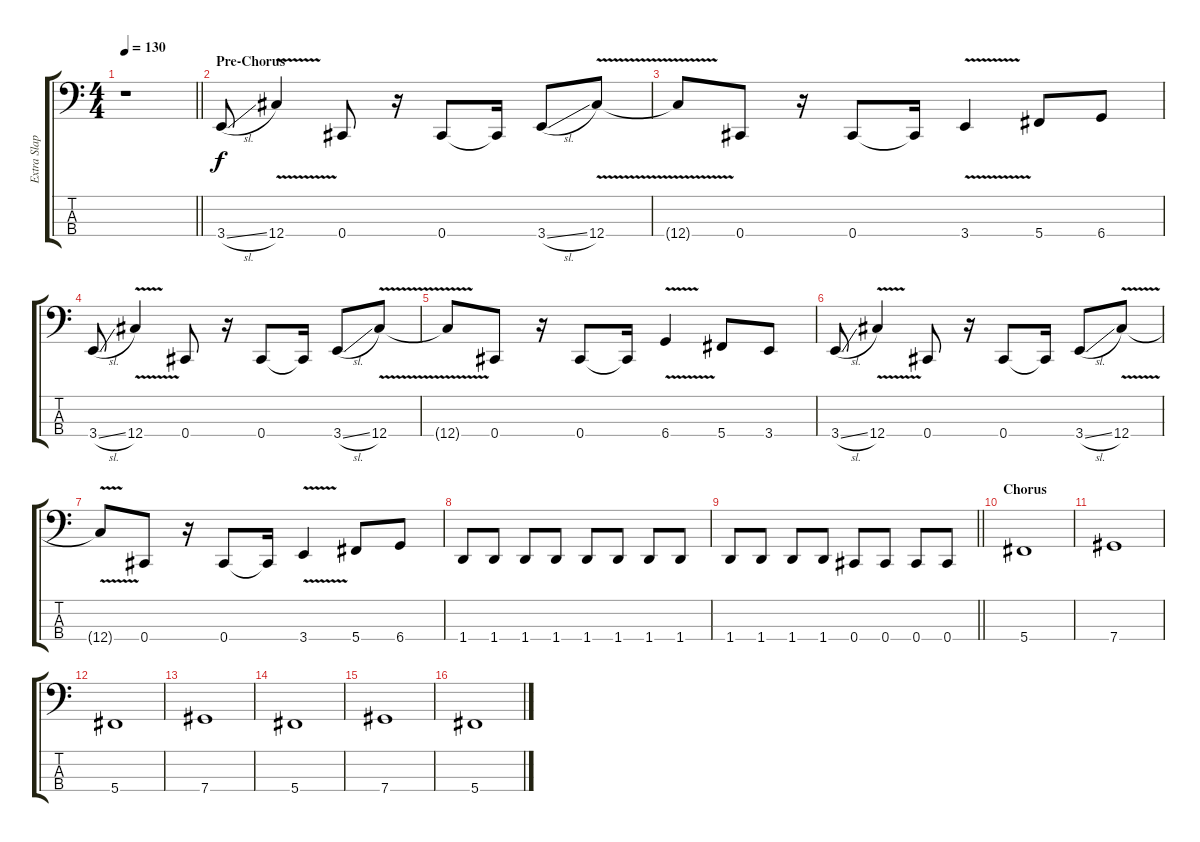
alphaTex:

\track ("Extra SlapBass" "Extra Slap") {instrument slapbass2}
\staff {score tabs}
\tuning (Gb2 Db2 Ab1 Db1) {hide}
\ts (4 4)
\tempo 130
\clef f4
\barLineRight lightlight
\ks c
r.1{dy f} |
\section ("" "Pre-Chorus")
3.4{sl}.8 12.4{v}.4 0.4.8 r.16 0.4.8 0.4{t}.16 3.4{sl}.8 12.4{v}.8 |
12.4{t}.8 0.4.8 r.16 0.4.8 0.4{t}.16 3.4{v}.4 5.4.8 6.4.8 |
3.4{sl}.8 12.4{v}.4 0.4.8 r.16 0.4.8 0.4{t}.16 3.4{sl}.8 12.4{v}.8 |
12.4{t}.8 0.4.8 r.16 0.4.8 0.4{t}.16 6.4{v}.4 5.4.8 3.4.8 |
3.4{sl}.8 12.4{v}.4 0.4.8 r.16 0.4.8 0.4{t}.16 3.4{sl}.8 12.4{v}.8 |
12.4{t}.8 0.4.8 r.16 0.4.8 0.4{t}.16 3.4{v}.4 5.4.8 6.4.8 |
1.4.8 1.4.8 1.4.8 1.4.8 1.4.8 1.4.8 1.4.8 1.4.8 |
\barLineRight lightlight
1.4.8 1.4.8 1.4.8 1.4.8 0.4.8 0.4.8 0.4.8 0.4.8 |
\section ("" "Chorus")
5.4.1 |
7.4.1 |
5.4.1 |
7.4.1 |
5.4.1 |
7.4.1 |
5.4.1
